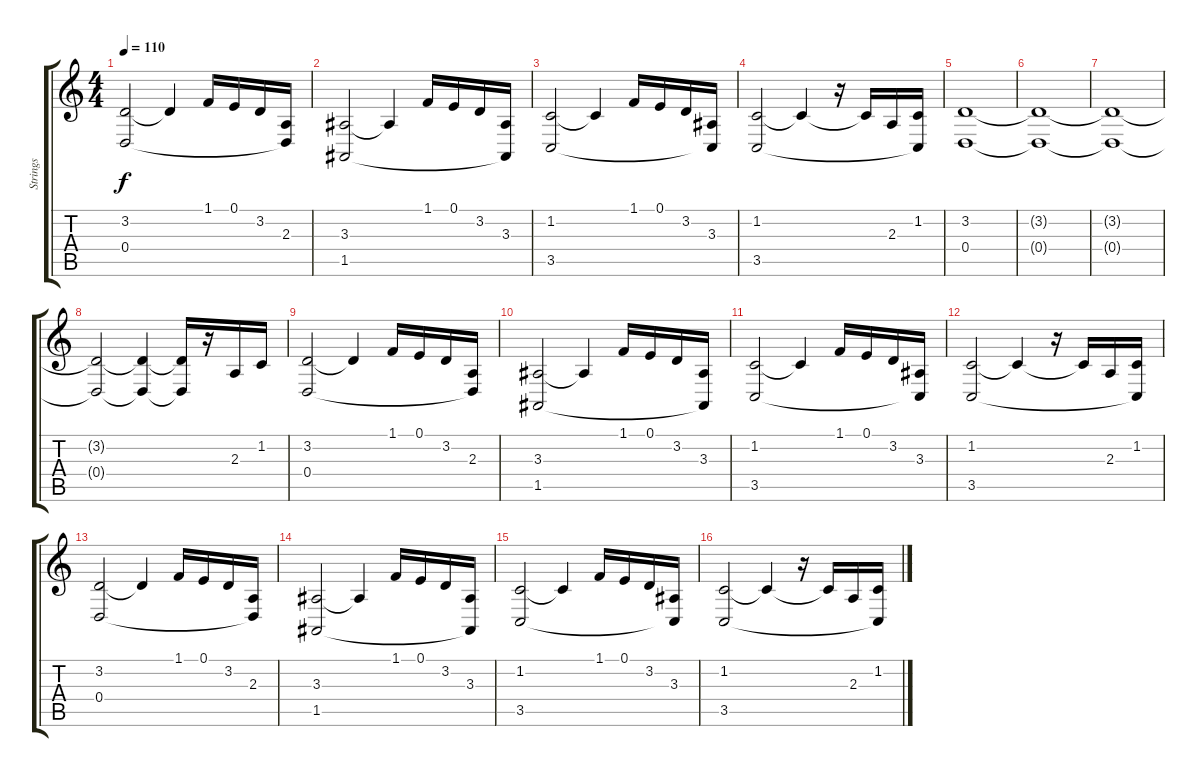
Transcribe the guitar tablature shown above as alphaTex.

\track ("Strings" "Strings") {instrument stringensemble1}
\staff {score tabs}
\tuning (E4 B3 G3 D3 A2 E2) {hide}
\ts (4 4)
\tempo 110
\clef g2
\ks c
(3.2 0.4).2{dy f} 3.2{t}.4 1.1.16 0.1.16 3.2.16 (2.3 0.4{t}).16 |
(3.3 1.5).2 3.3{t}.4 1.1.16 0.1.16 3.2.16 (3.3 1.5{t}).16 |
(1.2 3.5).2 1.2{t}.4 1.1.16 0.1.16 3.2.16 (3.3 3.5{t}).16 |
(1.2 3.5).2 1.2{t}.4 r.16 1.2{t}.16 2.3.16 (1.2 3.5{t}).16 |
(3.2 0.4).1 |
(3.2{t} 0.4{t}).1 |
(3.2{t} 0.4{t}).1 |
(3.2{t} 0.4{t}).2 (3.2{t} 0.4{t}).4 (3.2{t} 0.4{t}).16 r.16 2.3.16 1.2.16 |
(3.2 0.4).2 3.2{t}.4 1.1.16 0.1.16 3.2.16 (2.3 0.4{t}).16 |
(3.3 1.5).2 3.3{t}.4 1.1.16 0.1.16 3.2.16 (3.3 1.5{t}).16 |
(1.2 3.5).2 1.2{t}.4 1.1.16 0.1.16 3.2.16 (3.3 3.5{t}).16 |
(1.2 3.5).2 1.2{t}.4 r.16 1.2{t}.16 2.3.16 (1.2 3.5{t}).16 |
(3.2 0.4).2 3.2{t}.4 1.1.16 0.1.16 3.2.16 (2.3 0.4{t}).16 |
(3.3 1.5).2 3.3{t}.4 1.1.16 0.1.16 3.2.16 (3.3 1.5{t}).16 |
(1.2 3.5).2 1.2{t}.4 1.1.16 0.1.16 3.2.16 (3.3 3.5{t}).16 |
(1.2 3.5).2 1.2{t}.4 r.16 1.2{t}.16 2.3.16 (1.2 3.5{t}).16
